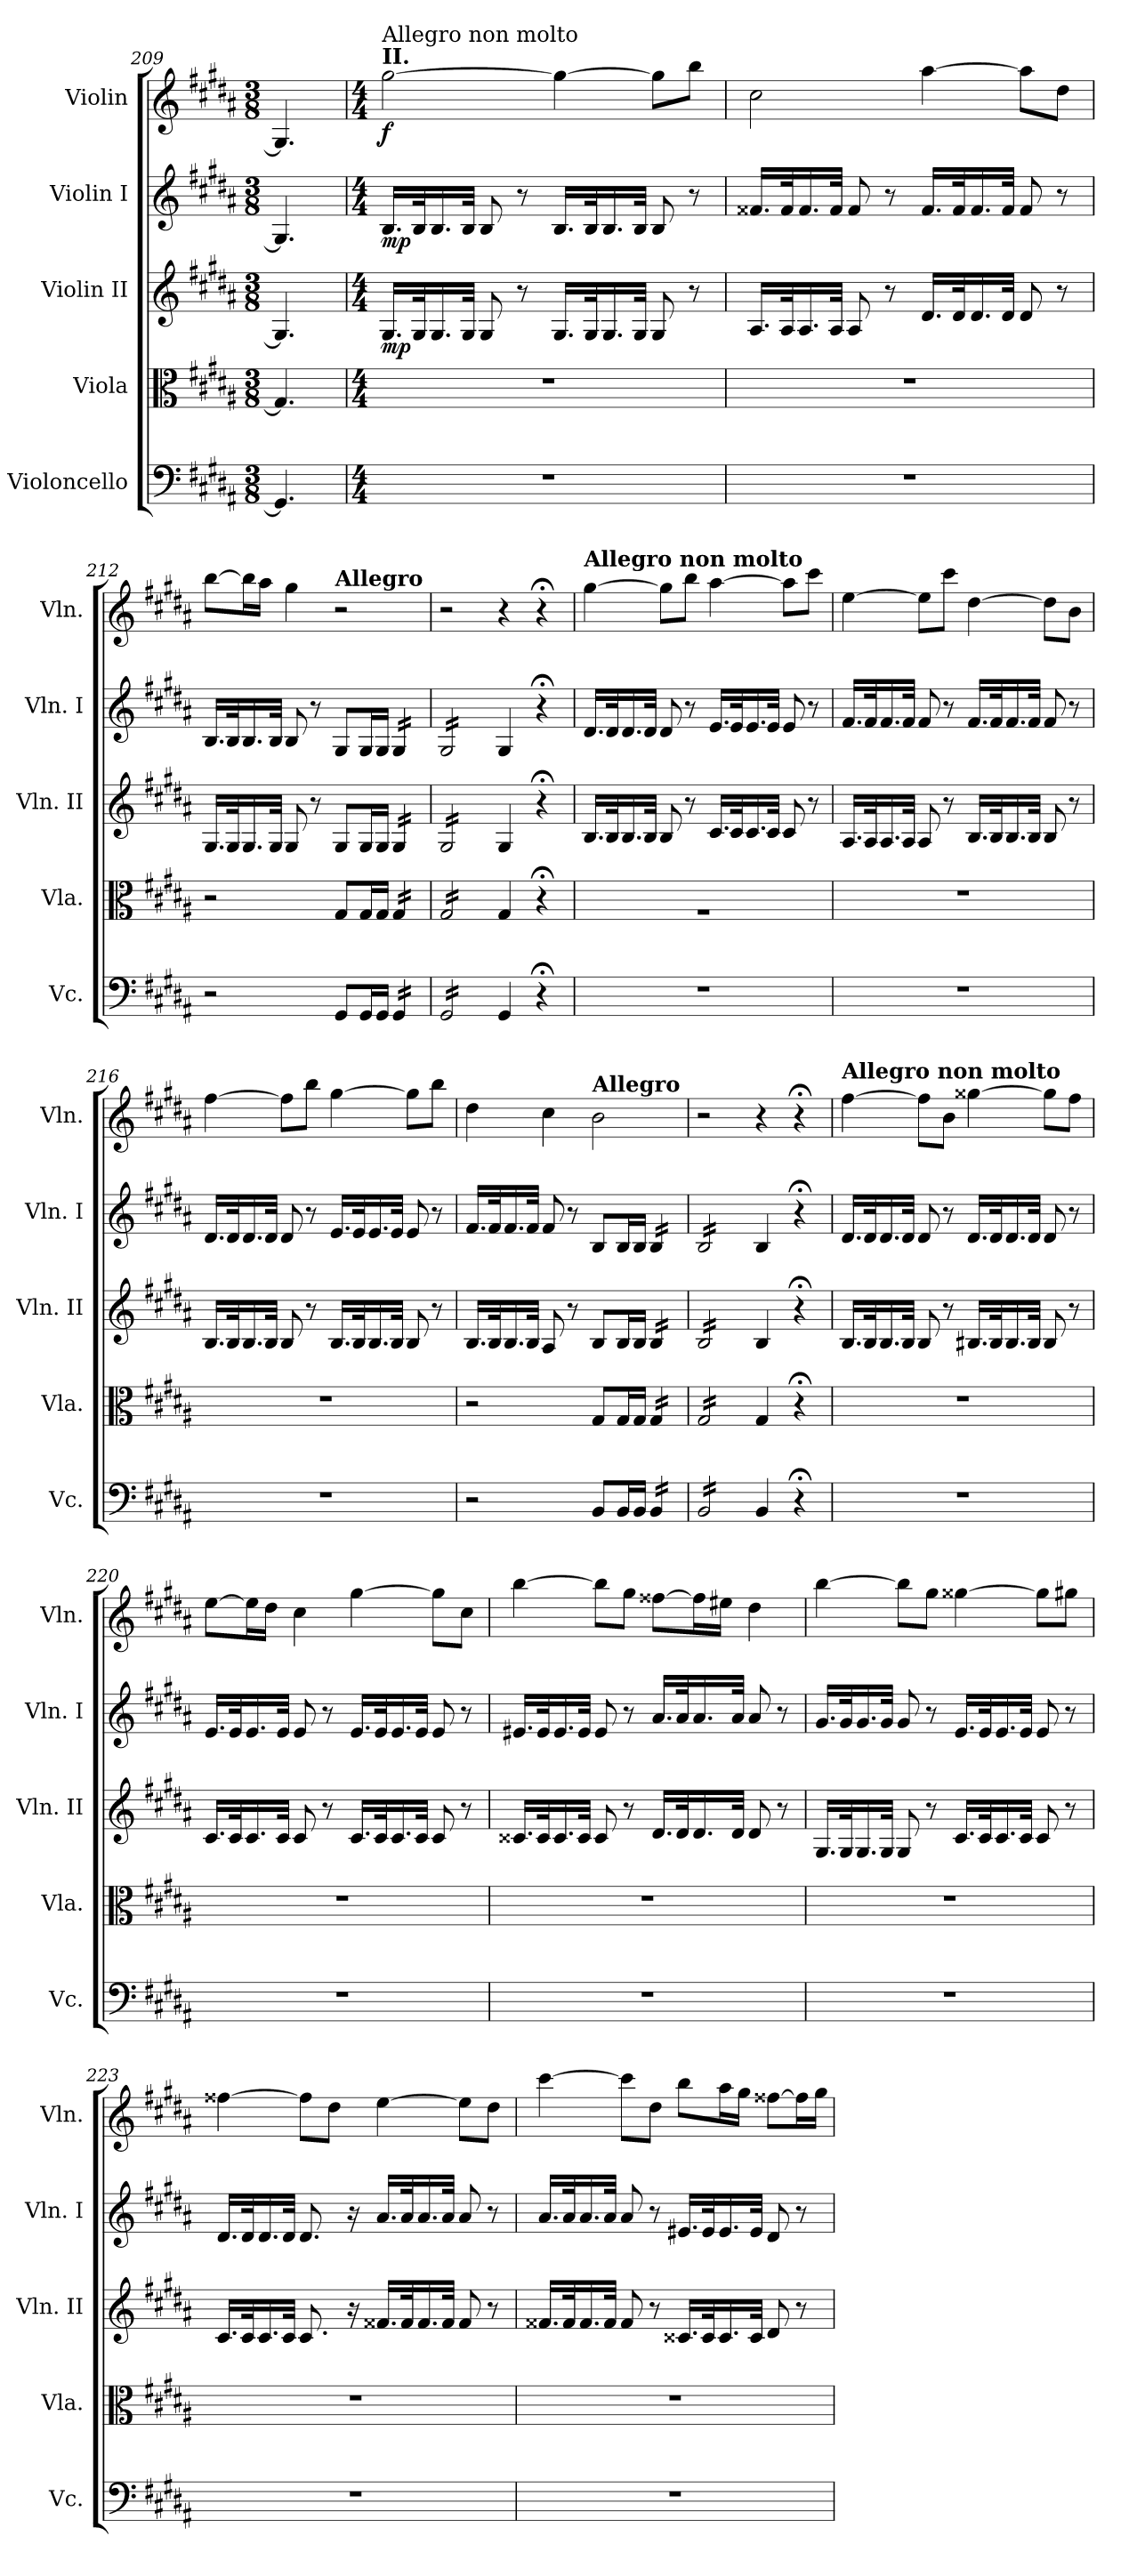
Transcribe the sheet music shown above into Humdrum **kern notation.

**kern	**kern	**kern	**dynam	**kern	**dynam	**kern	**dynam
*part5	*part4	*part3	*part3	*part2	*part2	*part1	*part1
*staff5	*staff4	*staff3	*staff3	*staff2	*staff2	*staff1	*staff1
*I"Violoncello	*I"Viola	*I"Violin II	*	*I"Violin I	*	*I"Violin	*
*I'Vc.	*I'Vla.	*I'Vln. II	*	*I'Vln. I	*	*I'Vln.	*
*clefF4	*clefC3	*clefG2	*	*clefG2	*	*clefG2	*
*k[f#c#g#d#a#]	*k[f#c#g#d#a#]	*k[f#c#g#d#a#]	*	*k[f#c#g#d#a#]	*	*k[f#c#g#d#a#]	*
*M3/8	*M3/8	*M3/8	*	*M3/8	*	*M3/8	*
=209	=209	=209	=209	=209	=209	=209	=209
4.GG#/]	4.G#/]	4.G#/]	.	4.G#/]	.	4.G#/]	.
!!LO:LB:g=z
=210	=210	=210	=210	=210	=210	=210	=210
*M4/4	*M4/4	*M4/4	*	*M4/4	*	*M4/4	*
!	!	!	!	!	!	!LO:TX:a:B:t=II.	!
!	!	!	!	!	!	!LO:TX:a:t=Allegro non molto	!
!	!	!	!LO:DY:b	!	!LO:DY:b	!	!LO:DY:b
1r	1r	16.G#/LL	mp	16.B/LL	mp	[2gg#\	f
.	.	32G#/K	.	32B/K	.	.	.
.	.	16.G#/	.	16.B/	.	.	.
.	.	32G#/JJk	.	32B/JJk	.	.	.
.	.	8G#/	.	8B/	.	.	.
.	.	8r	.	8r	.	.	.
.	.	16.G#/LL	.	16.B/LL	.	4gg#\_	.
.	.	32G#/K	.	32B/K	.	.	.
.	.	16.G#/	.	16.B/	.	.	.
.	.	32G#/JJk	.	32B/JJk	.	.	.
.	.	8G#/	.	8B/	.	8gg#\L]	.
.	.	8r	.	8r	.	8bb\J	.
=211	=211	=211	=211	=211	=211	=211	=211
1r	1r	16.A#/LL	.	16.f##X/LL	.	2cc#\	.
.	.	32A#/K	.	32f##/K	.	.	.
.	.	16.A#/	.	16.f##/	.	.	.
.	.	32A#/JJk	.	32f##/JJk	.	.	.
.	.	8A#/	.	8f##/	.	.	.
.	.	8r	.	8r	.	.	.
.	.	16.d#/LL	.	16.f##/LL	.	[4aa#\	.
.	.	32d#/K	.	32f##/K	.	.	.
.	.	16.d#/	.	16.f##/	.	.	.
.	.	32d#/JJk	.	32f##/JJk	.	.	.
.	.	8d#/	.	8f##/	.	8aa#\L]	.
.	.	8r	.	8r	.	8dd#\J	.
!!LO:PB:g=z
=212	=212	=212	=212	=212	=212	=212	=212
2r	2r	16.G#/LL	.	16.B/LL	.	[8bb\L	.
.	.	32G#/K	.	32B/K	.	.	.
.	.	16.G#/	.	16.B/	.	16bb\L]	.
.	.	.	.	.	.	16aa#\JJ	.
.	.	32G#/JJk	.	32B/JJk	.	.	.
.	.	8G#/	.	8B/	.	4gg#\	.
.	.	8r	.	8r	.	.	.
!	!	!	!	!	!	!LO:TX:a:B:t=Allegro	!
8GG#/L	8G#/L	8G#/L	.	8G#/L	.	2r	.
16GG#/L	16G#/L	16G#/L	.	16G#/L	.	.	.
16GG#/JJ	16G#/JJ	16G#/JJ	.	16G#/JJ	.	.	.
*tremolo	*	*	*	*	*	*	*
*	*tremolo	*	*	*	*	*	*
*	*	*tremolo	*	*	*	*	*
*	*	*	*	*tremolo	*	*	*
16GG#/LL	16G#/LL	16G#/LL	.	16G#/LL	.	.	.
16GG#/	16G#/	16G#/	.	16G#/	.	.	.
16GG#/	16G#/	16G#/	.	16G#/	.	.	.
16GG#/JJ	16G#/JJ	16G#/JJ	.	16G#/JJ	.	.	.
=213	=213	=213	=213	=213	=213	=213	=213
16GG#/LL	16G#/LL	16G#/LL	.	16G#/LL	.	2r	.
16GG#/	16G#/	16G#/	.	16G#/	.	.	.
16GG#/	16G#/	16G#/	.	16G#/	.	.	.
16GG#/	16G#/	16G#/	.	16G#/	.	.	.
16GG#/	16G#/	16G#/	.	16G#/	.	.	.
16GG#/	16G#/	16G#/	.	16G#/	.	.	.
16GG#/	16G#/	16G#/	.	16G#/	.	.	.
16GG#/JJ	16G#/JJ	16G#/JJ	.	16G#/JJ	.	.	.
*	*	*	*	*Xtremolo	*	*	*
*	*	*Xtremolo	*	*	*	*	*
*	*Xtremolo	*	*	*	*	*	*
*Xtremolo	*	*	*	*	*	*	*
4GG#/	4G#/	4G#/	.	4G#/	.	4r	.
*	*	*	*	*	*	*MM66	*
4r;<	4r;<	4r;<	.	4r;<	.	4r;<	.
=214	=214	=214	=214	=214	=214	=214	=214
!	!	!	!	!	!	!LO:TX:a:B:t=Allegro non molto	!
1r	1rA	16.B/LL	.	16.d#/LL	.	[4gg#\	.
.	.	32B/K	.	32d#/K	.	.	.
.	.	16.B/	.	16.d#/	.	.	.
.	.	32B/JJk	.	32d#/JJk	.	.	.
.	.	8B/	.	8d#/	.	8gg#\L]	.
.	.	8r	.	8r	.	8bb\J	.
.	.	16.c#/LL	.	16.e/LL	.	[4aa#\	.
.	.	32c#/K	.	32e/K	.	.	.
.	.	16.c#/	.	16.e/	.	.	.
.	.	32c#/JJk	.	32e/JJk	.	.	.
.	.	8c#/	.	8e/	.	8aa#\L]	.
.	.	8r	.	8r	.	8ccc#\J	.
!!LO:LB:g=z
=215	=215	=215	=215	=215	=215	=215	=215
1r	1r	16.A#/LL	.	16.f#/LL	.	[4ee\	.
.	.	32A#/K	.	32f#/K	.	.	.
.	.	16.A#/	.	16.f#/	.	.	.
.	.	32A#/JJk	.	32f#/JJk	.	.	.
.	.	8A#/	.	8f#/	.	8ee\L]	.
.	.	8r	.	8r	.	8ccc#\J	.
.	.	16.B/LL	.	16.f#/LL	.	[4dd#\	.
.	.	32B/K	.	32f#/K	.	.	.
.	.	16.B/	.	16.f#/	.	.	.
.	.	32B/JJk	.	32f#/JJk	.	.	.
.	.	8B/	.	8f#/	.	8dd#\L]	.
.	.	8r	.	8r	.	8b\J	.
=216	=216	=216	=216	=216	=216	=216	=216
1r	1r	16.B/LL	.	16.d#/LL	.	[4ff#\	.
.	.	32B/K	.	32d#/K	.	.	.
.	.	16.B/	.	16.d#/	.	.	.
.	.	32B/JJk	.	32d#/JJk	.	.	.
.	.	8B/	.	8d#/	.	8ff#\L]	.
.	.	8r	.	8r	.	8bb\J	.
.	.	16.B/LL	.	16.e/LL	.	[4gg#\	.
.	.	32B/K	.	32e/K	.	.	.
.	.	16.B/	.	16.e/	.	.	.
.	.	32B/JJk	.	32e/JJk	.	.	.
.	.	8B/	.	8e/	.	8gg#\L]	.
.	.	8r	.	8r	.	8bb\J	.
!!LO:PB:g=z
=217	=217	=217	=217	=217	=217	=217	=217
2r	2r	16.B/LL	.	16.f#/LL	.	4dd#\	.
.	.	32B/K	.	32f#/K	.	.	.
.	.	16.B/	.	16.f#/	.	.	.
.	.	32B/JJk	.	32f#/JJk	.	.	.
.	.	8A#/	.	8f#/	.	4cc#\	.
.	.	8r	.	8r	.	.	.
!	!	!	!	!	!	!LO:TX:a:B:t=Allegro	!
8BB/L	8G#/L	8B/L	.	8B/L	.	2b\	.
16BB/L	16G#/L	16B/L	.	16B/L	.	.	.
16BB/JJ	16G#/JJ	16B/JJ	.	16B/JJ	.	.	.
*tremolo	*	*	*	*	*	*	*
*	*tremolo	*	*	*	*	*	*
*	*	*tremolo	*	*	*	*	*
*	*	*	*	*tremolo	*	*	*
16BB/LL	16G#/LL	16B/LL	.	16B/LL	.	.	.
16BB/	16G#/	16B/	.	16B/	.	.	.
16BB/	16G#/	16B/	.	16B/	.	.	.
16BB/JJ	16G#/JJ	16B/JJ	.	16B/JJ	.	.	.
=218	=218	=218	=218	=218	=218	=218	=218
16BB/LL	16G#/LL	16B/LL	.	16B/LL	.	2r	.
16BB/	16G#/	16B/	.	16B/	.	.	.
16BB/	16G#/	16B/	.	16B/	.	.	.
16BB/	16G#/	16B/	.	16B/	.	.	.
16BB/	16G#/	16B/	.	16B/	.	.	.
16BB/	16G#/	16B/	.	16B/	.	.	.
16BB/	16G#/	16B/	.	16B/	.	.	.
16BB/JJ	16G#/JJ	16B/JJ	.	16B/JJ	.	.	.
*	*	*	*	*Xtremolo	*	*	*
*	*	*Xtremolo	*	*	*	*	*
*	*Xtremolo	*	*	*	*	*	*
*Xtremolo	*	*	*	*	*	*	*
4BB/	4G#/	4B/	.	4B/	.	4r	.
*	*	*	*	*	*	*MM66	*
4r;<	4r;<	4r;<	.	4r;<	.	4r;<	.
=219	=219	=219	=219	=219	=219	=219	=219
!	!	!	!	!	!	!LO:TX:a:B:t=Allegro non molto	!
1r	1r	16.B/LL	.	16.d#/LL	.	[4ff#\	.
.	.	32B/K	.	32d#/K	.	.	.
.	.	16.B/	.	16.d#/	.	.	.
.	.	32B/JJk	.	32d#/JJk	.	.	.
.	.	8B/	.	8d#/	.	8ff#\L]	.
.	.	8r	.	8r	.	8b\J	.
.	.	16.B#X/LL	.	16.d#/LL	.	[4gg##X\	.
.	.	32B#/K	.	32d#/K	.	.	.
.	.	16.B#/	.	16.d#/	.	.	.
.	.	32B#/JJk	.	32d#/JJk	.	.	.
.	.	8B#/	.	8d#/	.	8gg##\L]	.
.	.	8r	.	8r	.	8ff#\J	.
!!LO:LB:g=z
=220	=220	=220	=220	=220	=220	=220	=220
1r	1r	16.c#/LL	.	16.e/LL	.	[8ee\L	.
.	.	32c#/K	.	32e/K	.	.	.
.	.	16.c#/	.	16.e/	.	16ee\L]	.
.	.	.	.	.	.	16dd#\JJ	.
.	.	32c#/JJk	.	32e/JJk	.	.	.
.	.	8c#/	.	8e/	.	4cc#\	.
.	.	8r	.	8r	.	.	.
.	.	16.c#/LL	.	16.e/LL	.	[4gg#\	.
.	.	32c#/K	.	32e/K	.	.	.
.	.	16.c#/	.	16.e/	.	.	.
.	.	32c#/JJk	.	32e/JJk	.	.	.
.	.	8c#/	.	8e/	.	8gg#\L]	.
.	.	8r	.	8r	.	8cc#\J	.
=221	=221	=221	=221	=221	=221	=221	=221
1r	1r	16.c##X/LL	.	16.e#X/LL	.	[4bb\	.
.	.	32c##/K	.	32e#/K	.	.	.
.	.	16.c##/	.	16.e#/	.	.	.
.	.	32c##/JJk	.	32e#/JJk	.	.	.
.	.	8c##/	.	8e#/	.	8bb\L]	.
.	.	8r	.	8r	.	8gg#\J	.
.	.	16.d#/LL	.	16.a#/LL	.	[8ff##X\L	.
.	.	32d#/K	.	32a#/K	.	.	.
.	.	16.d#/	.	16.a#/	.	16ff##\L]	.
.	.	.	.	.	.	16ee#X\JJ	.
.	.	32d#/JJk	.	32a#/JJk	.	.	.
.	.	8d#/	.	8a#/	.	4dd#\	.
.	.	8r	.	8r	.	.	.
!!LO:PB:g=z
=222	=222	=222	=222	=222	=222	=222	=222
1r	1r	16.G#/LL	.	16.g#/LL	.	[4bb\	.
.	.	32G#/K	.	32g#/K	.	.	.
.	.	16.G#/	.	16.g#/	.	.	.
.	.	32G#/JJk	.	32g#/JJk	.	.	.
.	.	8G#/	.	8g#/	.	8bb\L]	.
.	.	8r	.	8r	.	8gg#\J	.
.	.	16.c#/LL	.	16.e/LL	.	[4gg##X\	.
.	.	32c#/K	.	32e/K	.	.	.
.	.	16.c#/	.	16.e/	.	.	.
.	.	32c#/JJk	.	32e/JJk	.	.	.
.	.	8c#/	.	8e/	.	8gg##\L]	.
.	.	8r	.	8r	.	8gg#X\J	.
=223	=223	=223	=223	=223	=223	=223	=223
1r	1r	16.c#/LL	.	16.d#/LL	.	[4ff##X\	.
.	.	32c#/K	.	32d#/K	.	.	.
.	.	16.c#/	.	16.d#/	.	.	.
.	.	32c#/JJk	.	32d#/JJk	.	.	.
.	.	8.c#/	.	8.d#/	.	8ff##\L]	.
.	.	.	.	.	.	8dd#\J	.
.	.	16r	.	16r	.	.	.
.	.	16.f##X/LL	.	16.a#/LL	.	[4ee\	.
.	.	32f##/K	.	32a#/K	.	.	.
.	.	16.f##/	.	16.a#/	.	.	.
.	.	32f##/JJk	.	32a#/JJk	.	.	.
.	.	8f##/	.	8a#/	.	8ee\L]	.
.	.	8r	.	8r	.	8dd#\J	.
!!LO:LB:g=z
=224	=224	=224	=224	=224	=224	=224	=224
1r	1r	16.f##X/LL	.	16.a#/LL	.	[4ccc#\	.
.	.	32f##/K	.	32a#/K	.	.	.
.	.	16.f##/	.	16.a#/	.	.	.
.	.	32f##/JJk	.	32a#/JJk	.	.	.
.	.	8f##/	.	8a#/	.	8ccc#\L]	.
.	.	8r	.	8r	.	8dd#\J	.
.	.	16.c##X/LL	.	16.e#X/LL	.	8bb\L	.
.	.	32c##/K	.	32e#/K	.	.	.
.	.	16.c##/	.	16.e#/	.	16aa#\L	.
.	.	.	.	.	.	16gg#\JJ	.
.	.	32c##/JJk	.	32e#/JJk	.	.	.
.	.	8d#/	.	8d#/	.	[8ff##X\L	.
.	.	8r	.	8r	.	16ff##\L]	.
.	.	.	.	.	.	16gg#\JJ	.
=	=	=	=	=	=	=	=
*-	*-	*-	*-	*-	*-	*-	*-
